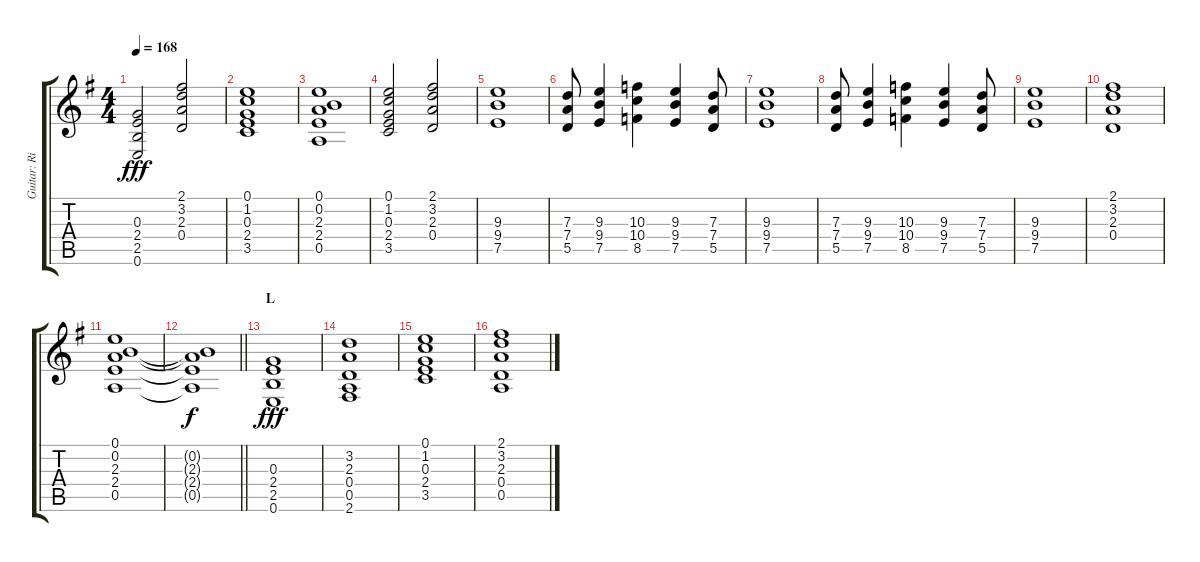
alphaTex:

\track ("Guitar: Rik" "Guitar: Ri") {instrument acousticguitarsteel}
\staff {score tabs}
\tuning (E4 B3 G3 D3 A2 E2) {hide}
\ts (4 4)
\tempo 168
\clef g2
\ks g
(0.3 2.4 2.5 0.6).2{dy fff} (2.1 3.2 2.3 0.4).2 |
(0.1 1.2 0.3 2.4 3.5).1 |
(0.1 0.2 2.3 2.4 0.5).1 |
(0.1 1.2 0.3 2.4 3.5).2 (2.1 3.2 2.3 0.4).2 |
(9.3 9.4 7.5).1 |
(7.3 7.4 5.5).8 (9.3 9.4 7.5).4 (10.3 10.4 8.5).4 (9.3 9.4 7.5).4 (7.3 7.4 5.5).8 |
(9.3 9.4 7.5).1 |
(7.3 7.4 5.5).8 (9.3 9.4 7.5).4 (10.3 10.4 8.5).4 (9.3 9.4 7.5).4 (7.3 7.4 5.5).8 |
(9.3 9.4 7.5).1 |
(2.1 3.2 2.3 0.4).1 |
(0.1 0.2 2.3 2.4 0.5).1 |
\barLineRight lightlight
(0.2{t} 2.3{t} 2.4{t} 0.5{t}).1{dy f} |
\section ("" "L")
(0.3 2.4 2.5 0.6).1{dy fff} |
(3.2 2.3 0.4 0.5 2.6).1 |
(0.1 1.2 0.3 2.4 3.5).1 |
(2.1 3.2 2.3 0.4 0.5).1
